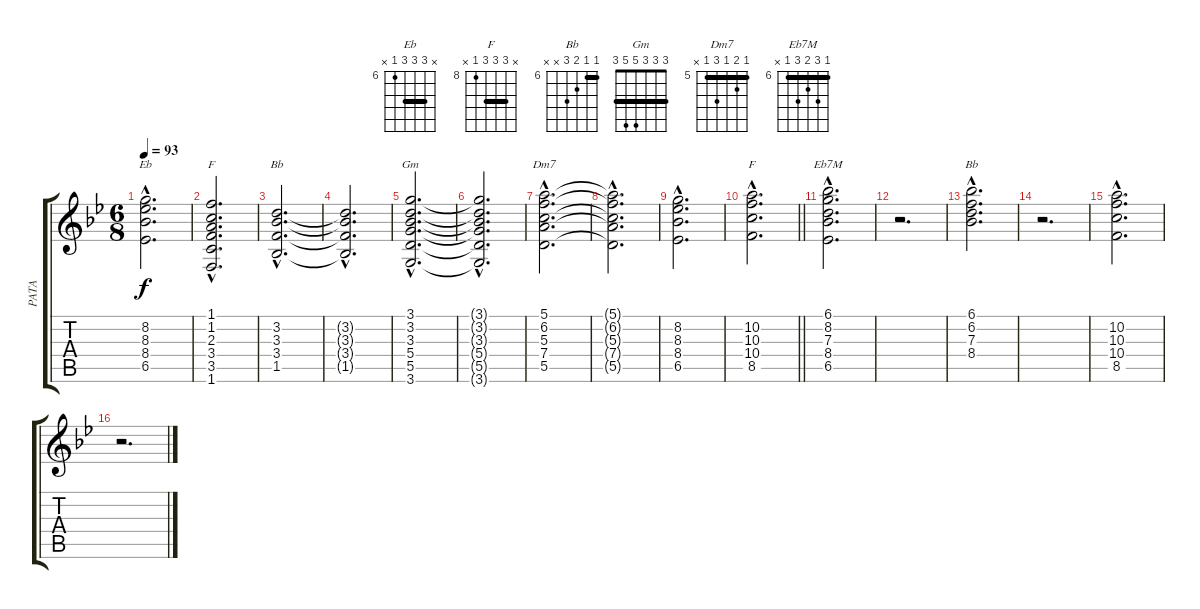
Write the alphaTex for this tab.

\track ("PATA" "PATA") {instrument electricguitarjazz}
\staff {score tabs}
\tuning (E4 B3 G3 D3 A2 E2) {hide}
\chord ("Eb" x 8 8 8 6 x) {firstfret 6 barre 8}
\chord ("F" 1 1 2 3 3 1) {barre 1}
\chord ("Bb" x 3 3 3 1 x)
\chord ("Gm" 3 3 3 5 5 3) {barre 3}
\chord ("Dm7" 5 6 5 7 5 x) {firstfret 5 barre 5}
\chord ("F" x 10 10 10 8 x) {firstfret 8 barre 10}
\chord ("Eb7M" 6 8 7 8 6 x) {firstfret 6 barre 6}
\chord ("Bb" 6 6 7 8 x x) {firstfret 6 barre 6}
\ts (6 8)
\tempo 93
\clef g2
\ks bb
(8.2{hac} 8.3{hac} 8.4{hac} 6.5{hac}).2{d ch "Eb" dy f} |
(1.1{hac} 1.2{hac} 2.3{hac} 3.4{hac} 3.5{hac} 1.6{hac}).2{d ch "F"} |
(3.2{hac} 3.3{hac} 3.4{hac} 1.5{hac}).2{d ch "Bb"} |
(3.2{hac t} 3.3{hac t} 3.4{hac t} 1.5{hac t}).2{d} |
(3.1{hac} 3.2{hac} 3.3{hac} 5.4{hac} 5.5{hac} 3.6{hac}).2{d ch "Gm"} |
(3.1{hac t} 3.2{hac t} 3.3{hac t} 5.4{hac t} 5.5{hac t} 3.6{hac t}).2{d} |
(5.1{hac} 6.2{hac} 5.3{hac} 7.4{hac} 5.5{hac}).2{d ch "Dm7"} |
(5.1{hac t} 6.2{hac t} 5.3{hac t} 7.4{hac t} 5.5{hac t}).2{d} |
(8.2{hac} 8.3{hac} 8.4{hac} 6.5{hac}).2{d} |
\barLineRight lightlight
(10.2{hac} 10.3{hac} 10.4{hac} 8.5{hac}).2{d ch "F"} |
(6.1{hac} 8.2{hac} 7.3{hac} 8.4{hac} 6.5{hac}).2{d ch "Eb7M" volume 10 instrument electricguitarjazz} |
r.2{d} |
(6.1{hac} 6.2{hac} 7.3{hac} 8.4{hac}).2{d ch "Bb"} |
r.2{d} |
(10.2{hac} 10.3{hac} 10.4{hac} 8.5{hac}).2{d} |
r.2{d}
